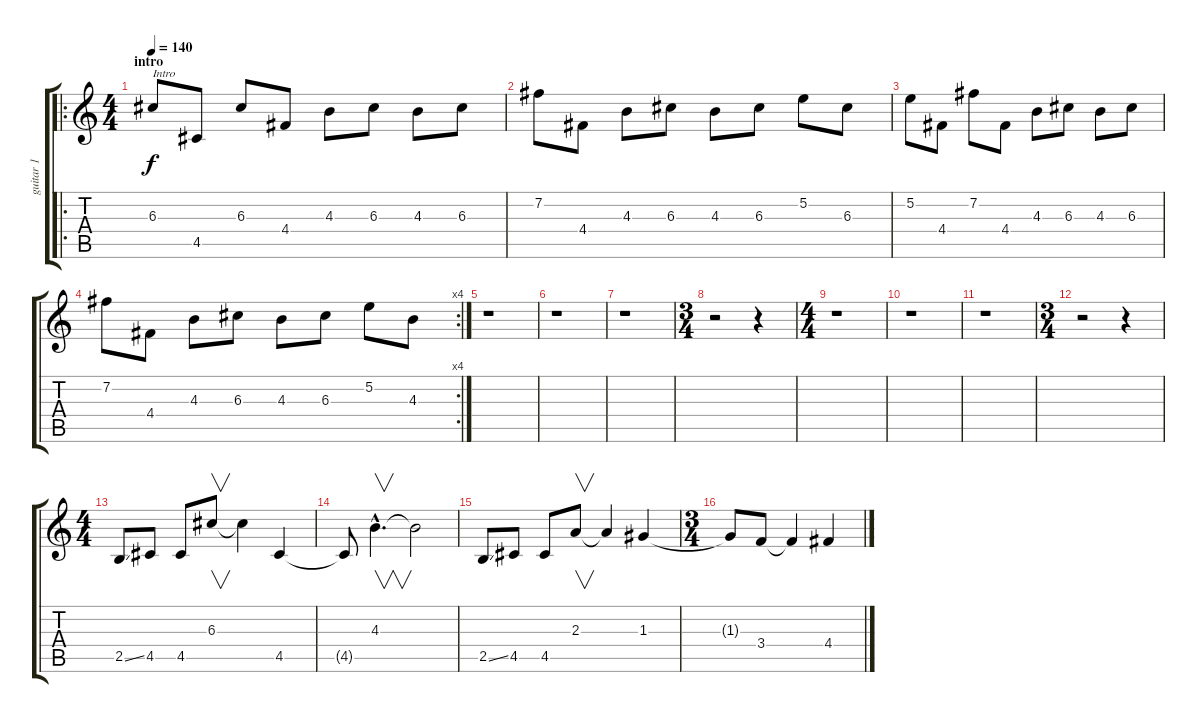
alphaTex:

\track ("guitar 1" "guitar 1") {instrument overdrivenguitar}
\staff {score tabs}
\tuning (E4 B3 G3 D3 A2 E2) {hide}
\ro
\ts (4 4)
\section ("" "intro")
\tempo 140
\clef g2
\ks c
6.3.8{txt "Intro" dy f instrument overdrivenguitar} 4.5.8 6.3.8 4.4.8 4.3.8 6.3.8 4.3.8 6.3.8 |
7.2.8 4.4.8 4.3.8 6.3.8 4.3.8 6.3.8 5.2.8 6.3.8 |
5.2.8 4.4.8 7.2.8 4.4.8 4.3.8 6.3.8 4.3.8 6.3.8 |
\rc 4
7.2.8 4.4.8 4.3.8 6.3.8 4.3.8 6.3.8 5.2.8 4.3.8 |
r.1 |
r.1 |
r.1 |
\ts (3 4)
r.2 r.4 |
\ts (4 4)
r.1 |
r.1 |
r.1 |
\ts (3 4)
r.2 r.4 |
\ts (4 4)
2.5{ss}.8 4.5.8 4.5.8 6.3.8{v} 6.3{t}.4 4.5.4 |
4.5{t}.8 4.3{hac}.4{v d} 4.3{t}.2 |
2.5{ss}.8 4.5.8 4.5.8 2.3.8{v} 2.3{t}.4 1.3.4 |
\ts (3 4)
1.3{t}.8 3.4.8 3.4{t}.4 4.4.4
